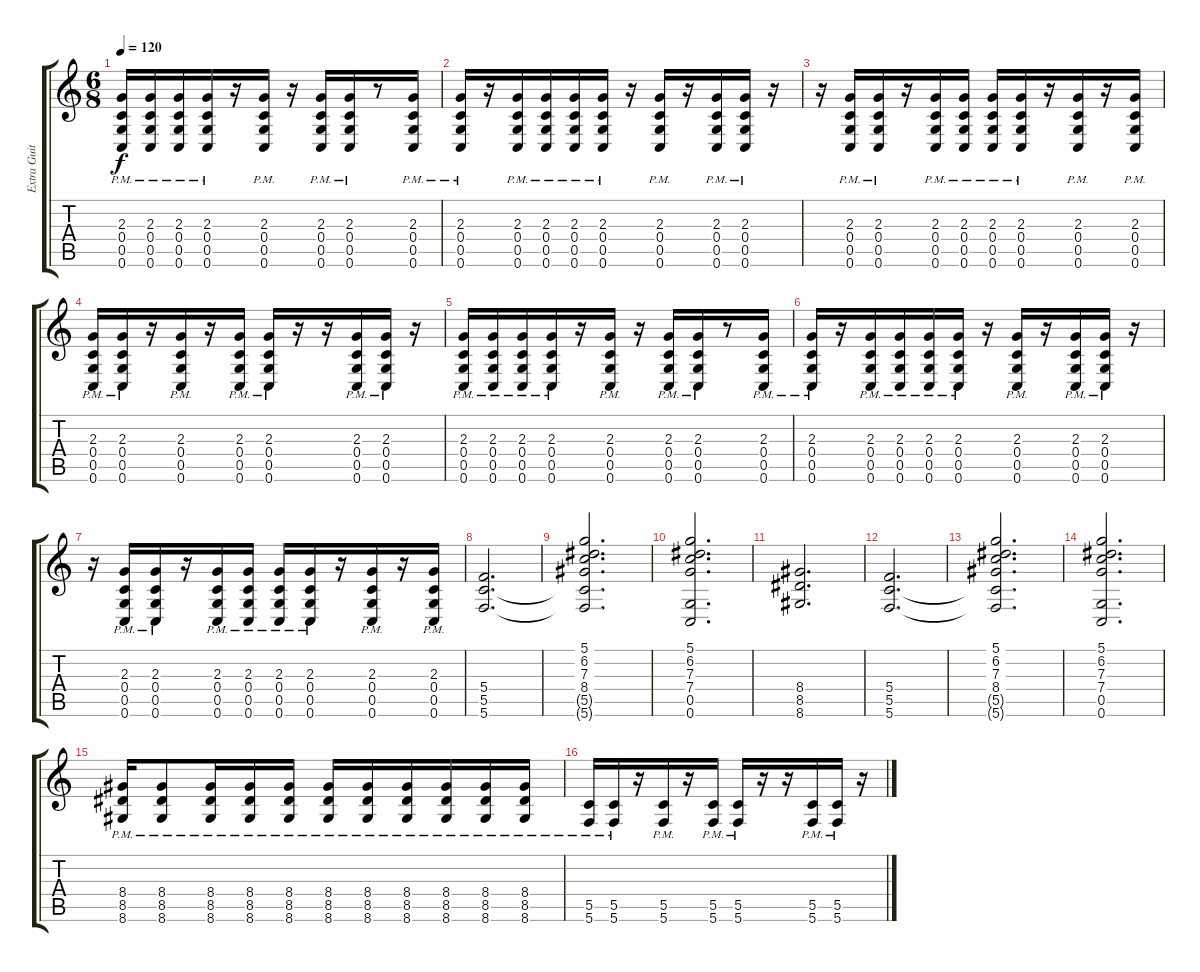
\track ("Extra Guitar (Played Live by Alex)" "Extra Guit") {instrument distortionguitar}
\staff {score tabs}
\tuning (D4 A3 F3 C3 G2 C2) {hide}
\ts (6 8)
\tempo 120
\clef g2
\ks c
(2.3{pm} 0.4{pm} 0.5{pm} 0.6{pm}).16{dy f} (2.3{pm} 0.4{pm} 0.5{pm} 0.6{pm}).16 (2.3{pm} 0.4{pm} 0.5{pm} 0.6{pm}).16 (2.3{pm} 0.4{pm} 0.5{pm} 0.6{pm}).16 r.16 (2.3{pm} 0.4{pm} 0.5{pm} 0.6{pm}).16 r.16 (2.3{pm} 0.4{pm} 0.5{pm} 0.6{pm}).16 (2.3{pm} 0.4{pm} 0.5{pm} 0.6{pm}).16 r.8 (2.3{pm} 0.4{pm} 0.5{pm} 0.6{pm}).16 |
(2.3{pm} 0.4{pm} 0.5{pm} 0.6{pm}).16 r.16 (2.3{pm} 0.4{pm} 0.5{pm} 0.6{pm}).16 (2.3{pm} 0.4{pm} 0.5{pm} 0.6{pm}).16 (2.3{pm} 0.4{pm} 0.5{pm} 0.6{pm}).16 (2.3{pm} 0.4{pm} 0.5{pm} 0.6{pm}).16 r.16 (2.3{pm} 0.4{pm} 0.5{pm} 0.6{pm}).16 r.16 (2.3{pm} 0.4{pm} 0.5{pm} 0.6{pm}).16 (2.3{pm} 0.4{pm} 0.5{pm} 0.6{pm}).16 r.16 |
r.16 (2.3{pm} 0.4{pm} 0.5{pm} 0.6{pm}).16 (2.3{pm} 0.4{pm} 0.5{pm} 0.6{pm}).16 r.16 (2.3{pm} 0.4{pm} 0.5{pm} 0.6{pm}).16 (2.3{pm} 0.4{pm} 0.5{pm} 0.6{pm}).16 (2.3{pm} 0.4{pm} 0.5{pm} 0.6{pm}).16 (2.3{pm} 0.4{pm} 0.5{pm} 0.6{pm}).16 r.16 (2.3{pm} 0.4{pm} 0.5{pm} 0.6{pm}).16 r.16 (2.3{pm} 0.4{pm} 0.5{pm} 0.6{pm}).16 |
(2.3{pm} 0.4{pm} 0.5{pm} 0.6{pm}).16 (2.3{pm} 0.4{pm} 0.5{pm} 0.6{pm}).16 r.16 (2.3{pm} 0.4{pm} 0.5{pm} 0.6{pm}).16 r.16 (2.3{pm} 0.4{pm} 0.5{pm} 0.6{pm}).16 (2.3{pm} 0.4{pm} 0.5{pm} 0.6{pm}).16 r.16 r.16 (2.3{pm} 0.4{pm} 0.5{pm} 0.6{pm}).16 (2.3{pm} 0.4{pm} 0.5{pm} 0.6{pm}).16 r.16 |
(2.3{pm} 0.4{pm} 0.5{pm} 0.6{pm}).16 (2.3{pm} 0.4{pm} 0.5{pm} 0.6{pm}).16 (2.3{pm} 0.4{pm} 0.5{pm} 0.6{pm}).16 (2.3{pm} 0.4{pm} 0.5{pm} 0.6{pm}).16 r.16 (2.3{pm} 0.4{pm} 0.5{pm} 0.6{pm}).16 r.16 (2.3{pm} 0.4{pm} 0.5{pm} 0.6{pm}).16 (2.3{pm} 0.4{pm} 0.5{pm} 0.6{pm}).16 r.8 (2.3{pm} 0.4{pm} 0.5{pm} 0.6{pm}).16 |
(2.3{pm} 0.4{pm} 0.5{pm} 0.6{pm}).16 r.16 (2.3{pm} 0.4{pm} 0.5{pm} 0.6{pm}).16 (2.3{pm} 0.4{pm} 0.5{pm} 0.6{pm}).16 (2.3{pm} 0.4{pm} 0.5{pm} 0.6{pm}).16 (2.3{pm} 0.4{pm} 0.5{pm} 0.6{pm}).16 r.16 (2.3{pm} 0.4{pm} 0.5{pm} 0.6{pm}).16 r.16 (2.3{pm} 0.4{pm} 0.5{pm} 0.6{pm}).16 (2.3{pm} 0.4{pm} 0.5{pm} 0.6{pm}).16 r.16 |
r.16 (2.3{pm} 0.4{pm} 0.5{pm} 0.6{pm}).16 (2.3{pm} 0.4{pm} 0.5{pm} 0.6{pm}).16 r.16 (2.3{pm} 0.4{pm} 0.5{pm} 0.6{pm}).16 (2.3{pm} 0.4{pm} 0.5{pm} 0.6{pm}).16 (2.3{pm} 0.4{pm} 0.5{pm} 0.6{pm}).16 (2.3{pm} 0.4{pm} 0.5{pm} 0.6{pm}).16 r.16 (2.3{pm} 0.4{pm} 0.5{pm} 0.6{pm}).16 r.16 (2.3{pm} 0.4{pm} 0.5{pm} 0.6{pm}).16 |
(5.4 5.5 5.6).2{d} |
(5.1 6.2 7.3 8.4 5.5{t} 5.6{t}).2{d} |
(5.1 6.2 7.3 7.4 0.5 0.6).2{d} |
(8.4 8.5 8.6).2{d} |
(5.4 5.5 5.6).2{d} |
(5.1 6.2 7.3 8.4 5.5{t} 5.6{t}).2{d} |
(5.1 6.2 7.3 7.4 0.5 0.6).2{d} |
(8.4{pm} 8.5{pm} 8.6{pm}).16 (8.4{pm} 8.5{pm} 8.6{pm}).8 (8.4{pm} 8.5{pm} 8.6{pm}).16 (8.4{pm} 8.5{pm} 8.6{pm}).16 (8.4{pm} 8.5{pm} 8.6{pm}).16 (8.4{pm} 8.5{pm} 8.6{pm}).16 (8.4{pm} 8.5{pm} 8.6{pm}).16 (8.4{pm} 8.5{pm} 8.6{pm}).16 (8.4{pm} 8.5{pm} 8.6{pm}).16 (8.4{pm} 8.5{pm} 8.6{pm}).16 (8.4{pm} 8.5{pm} 8.6{pm}).16 |
(5.5{pm} 5.6{pm}).16 (5.5{pm} 5.6{pm}).16 r.16 (5.5{pm} 5.6{pm}).16 r.16 (5.5{pm} 5.6{pm}).16 (5.5{pm} 5.6{pm}).16 r.16 r.16 (5.5{pm} 5.6{pm}).16 (5.5{pm} 5.6{pm}).16 r.16
